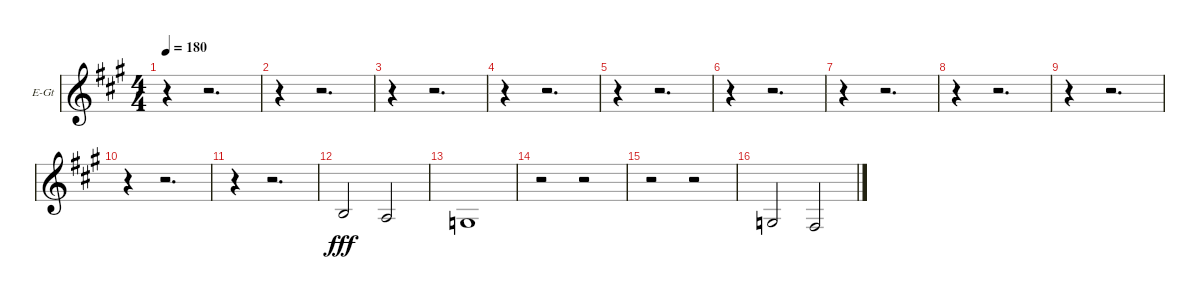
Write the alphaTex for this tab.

\bracketExtendMode groupsimilarinstruments
\firstSystemTrackNameOrientation horizontal
\otherSystemsTrackNameOrientation horizontal
\track ("Clean" "E-Gt") {instrument electricguitarclean}
\staff {score}
\tuning (E4 B3 G3 D3 A2 E2)
\ts (4 4)
\tempo 180
\clef g2
\ks a
r.4{dy fff} r.2{d} |
r.4 r.2{d} |
r.4 r.2{d} |
r.4 r.2{d} |
r.4 r.2{d} |
r.4 r.2{d} |
r.4 r.2{d} |
r.4 r.2{d} |
r.4 r.2{d} |
r.4 r.2{d} |
r.4 r.2{d} |
2.5.2 0.5.2 |
3.6.1 |
r.2 r.2 |
r.2 r.2 |
3.6.2 2.6.2
